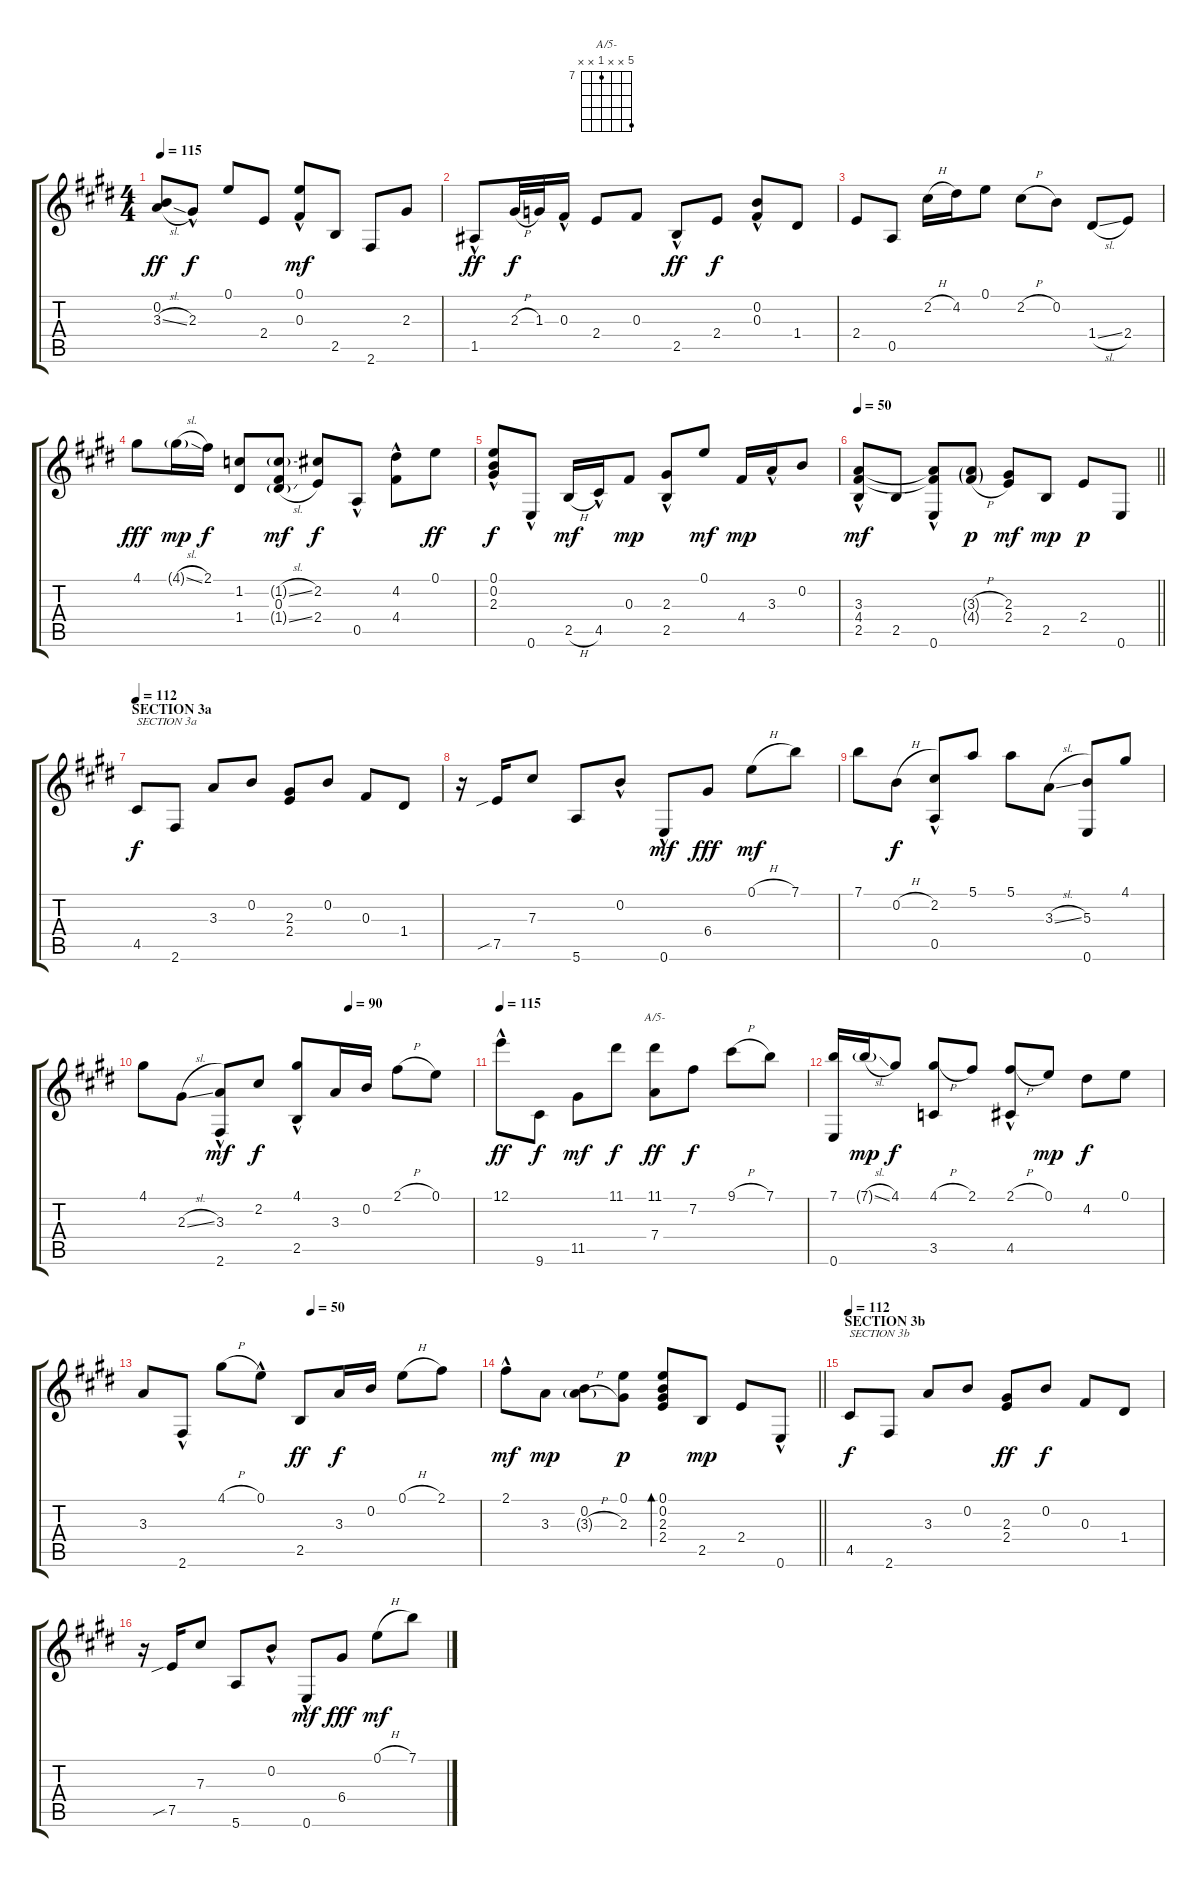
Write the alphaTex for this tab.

\track "" {instrument acousticguitarnylon}
\staff {score tabs}
\tuning (E4 B3 Gb3 D3 A2 E2) {hide}
\chord ("A/5-" 11 x x 7 x x) {firstfret 7 barre 7}
\ts (4 4)
\tempo 115
\clef g2
\ks e
(0.2 3.3{sl}).8{dy ff} 2.3{hac}.8{dy f} 0.1.8 2.4.8 (0.1{hac} 0.3).8{dy mf} 2.5.8 2.6.8 2.3.8 |
1.5{hac}.8{dy ff} 2.3{h}.32{dy f} 1.3.32 0.3{hac}.16 2.4.8 0.3.8 2.5{hac}.8{dy ff} 2.4.8{dy f} (0.2{hac} 0.3{hac}).8 1.4.8 |
2.4.8 0.5.8 2.2{h}.16 4.2.16 0.1.8 2.2{h}.8 0.2.8 1.4{sl}.8 2.4.8 |
4.1.8{dy fff} 4.1{sl g}.16{dy mp} 2.1.16{dy f} (1.2 1.4).8 (1.2{sl g} 0.3 1.4{sl g}).8{dy mf} (2.2 2.4).8{dy f} 0.5{hac}.8 (4.2{hac} 4.4{hac}).8 0.1.8{dy ff} |
(0.1 0.2{hac} 2.3).8{dy f} 0.6{hac}.8 2.5{h}.16{dy mf} 4.5{hac}.16 0.3.8{dy mp} (2.3{hac} 2.5).8 0.1.8{dy mf} 4.4.16{dy mp} 3.3{hac}.16 0.2.8 |
\tempo 50
\barLineRight lightlight
(3.3{hac} 4.4{hac} 2.5).8{dy mf} 2.5.8 (3.3{t} 4.4{t} 0.6{hac}).8 (3.3{h g} 4.4{h g}).8{dy p} (2.3 2.4).8{dy mf} 2.5.8{dy mp} 2.4.8{dy p} 0.6.8 |
\section ("" "SECTION 3a")
\tempo 112
4.5.8{txt "SECTION 3a" dy f} 2.6.8 3.3.8 0.2.8 (2.3 2.4).8 0.2.8 0.3.8 1.4.8 |
r.16 7.5{sib}.16 7.3.8 5.6.8 0.2{hac}.8 0.6{hac}.8{dy mf} 6.4.8{dy fff} 0.1{h}.8{dy mf} 7.1.8 |
7.1.8 0.2{h}.8{dy f} (2.2{hac} 0.5{hac}).8 5.1.8 5.1.8 3.3{sl}.8 (5.3 0.6).8 4.1.8 |
\tempo (90 0.625)
4.1.8 2.3{sl}.8 (3.3{hac} 2.6).8{dy mf} 2.2.8{dy f} (4.1{hac} 2.5).8 3.3.16 0.2.16 2.1{h}.8 0.1.8 |
\tempo 115
12.1{hac}.8{dy ff} 9.6.8{dy f} 11.5.8{dy mf} 11.1.8{dy f} (11.1 7.4).8{ch "A/5-" dy ff} 7.2.8{dy f} 9.1{h}.8 7.1.8 |
(7.1 0.6).16 7.1{sl g}.16{dy mp} 4.1.8{dy f} (4.1{h} 3.5).8 2.1.8 (2.1{h} 4.5{hac}).8 0.1.8{dy mp} 4.2.8{dy f} 0.1.8 |
\tempo (50 0.5)
3.3.8 2.6{hac}.8 4.1{h}.8 0.1{hac}.8 2.5.8{dy ff} 3.3.16{dy f} 0.2.16 0.1{h}.8 2.1.8 |
\barLineRight lightlight
2.1{hac}.8{dy mf} 3.3.8{dy mp} (0.2 3.3{h g}).8 (0.1 2.3).8{dy p} (0.1 0.2 2.3 2.4).8{bd 240} 2.5.8{dy mp} 2.4.8 0.6{hac}.8 |
\section ("" "SECTION 3b")
\tempo 112
4.5.8{txt "SECTION 3b" dy f} 2.6.8 3.3.8 0.2.8 (2.3 2.4).8{dy ff} 0.2.8{dy f} 0.3.8 1.4.8 |
r.16 7.5{sib}.16 7.3.8 5.6.8 0.2{hac}.8 0.6{hac}.8{dy mf} 6.4.8{dy fff} 0.1{h}.8{dy mf} 7.1.8
